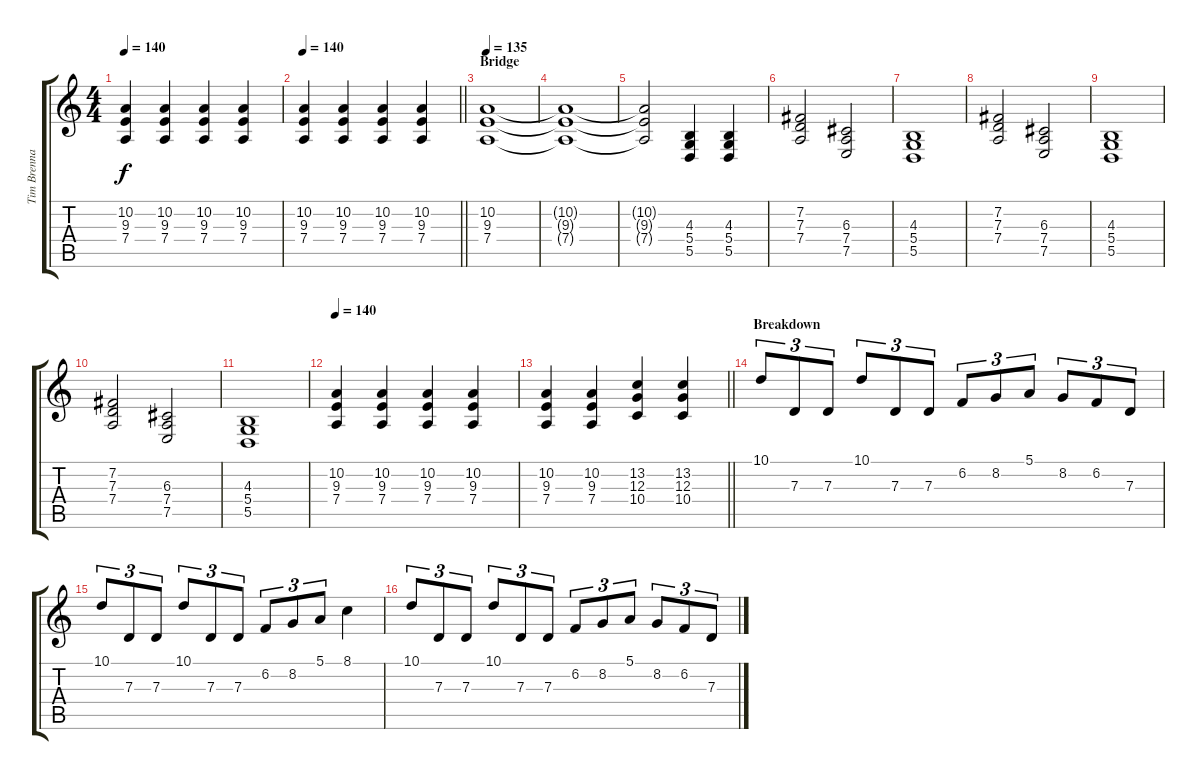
\track ("Tim Brennan (Accordion)" "Tim Brenna") {instrument accordion}
\staff {score tabs}
\tuning (E4 B3 G3 D3 A2 E2) {hide}
\ts (4 4)
\tempo 140
\clef g2
\ks c
(10.2 9.3 7.4).4{dy f} (10.2 9.3 7.4).4 (10.2 9.3 7.4).4 (10.2 9.3 7.4).4 |
\tempo 140
\barLineRight lightlight
(10.2 9.3 7.4).4 (10.2 9.3 7.4).4 (10.2 9.3 7.4).4 (10.2 9.3 7.4).4 |
\section ("" "Bridge")
\tempo 135
(10.2 9.3 7.4).1 |
(10.2{t} 9.3{t} 7.4{t}).1 |
(10.2{t} 9.3{t} 7.4{t}).2 (4.3 5.4 5.5).4 (4.3 5.4 5.5).4 |
(7.2 7.3 7.4).2 (6.3 7.4 7.5).2 |
(4.3 5.4 5.5).1 |
(7.2 7.3 7.4).2 (6.3 7.4 7.5).2 |
(4.3 5.4 5.5).1 |
(7.2 7.3 7.4).2 (6.3 7.4 7.5).2 |
(4.3 5.4 5.5).1 |
\tempo 140
(10.2 9.3 7.4).4 (10.2 9.3 7.4).4 (10.2 9.3 7.4).4 (10.2 9.3 7.4).4 |
\barLineRight lightlight
(10.2 9.3 7.4).4 (10.2 9.3 7.4).4 (13.2 12.3 10.4).4 (13.2 12.3 10.4).4 |
\section ("" "Breakdown")
10.1.8{tu (3 2)} 7.3.8{tu (3 2)} 7.3.8{tu (3 2)} 10.1.8{tu (3 2)} 7.3.8{tu (3 2)} 7.3.8{tu (3 2)} 6.2.8{tu (3 2)} 8.2.8{tu (3 2)} 5.1.8{tu (3 2)} 8.2.8{tu (3 2)} 6.2.8{tu (3 2)} 7.3.8{tu (3 2)} |
10.1.8{tu (3 2)} 7.3.8{tu (3 2)} 7.3.8{tu (3 2)} 10.1.8{tu (3 2)} 7.3.8{tu (3 2)} 7.3.8{tu (3 2)} 6.2.8{tu (3 2)} 8.2.8{tu (3 2)} 5.1.8{tu (3 2)} 8.1.4 |
10.1.8{tu (3 2)} 7.3.8{tu (3 2)} 7.3.8{tu (3 2)} 10.1.8{tu (3 2)} 7.3.8{tu (3 2)} 7.3.8{tu (3 2)} 6.2.8{tu (3 2)} 8.2.8{tu (3 2)} 5.1.8{tu (3 2)} 8.2.8{tu (3 2)} 6.2.8{tu (3 2)} 7.3.8{tu (3 2)}
